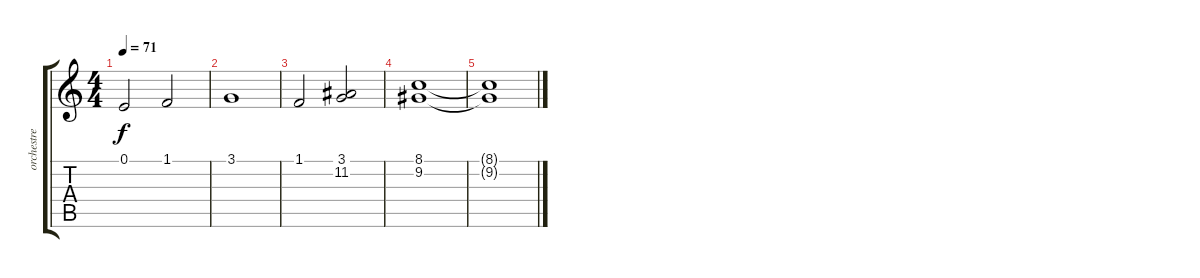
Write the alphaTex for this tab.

\track ("orchestre" "orchestre") {instrument stringensemble2}
\staff {score tabs}
\tuning (E4 B3 G3 D3 A2 E2) {hide}
\ts (4 4)
\tempo 71
\clef g2
\ks c
0.1.2{dy f} 1.1.2 |
3.1.1 |
1.1.2 (3.1 11.2).2 |
(8.1 9.2).1{volume 0} |
(8.1{t} 9.2{t}).1
